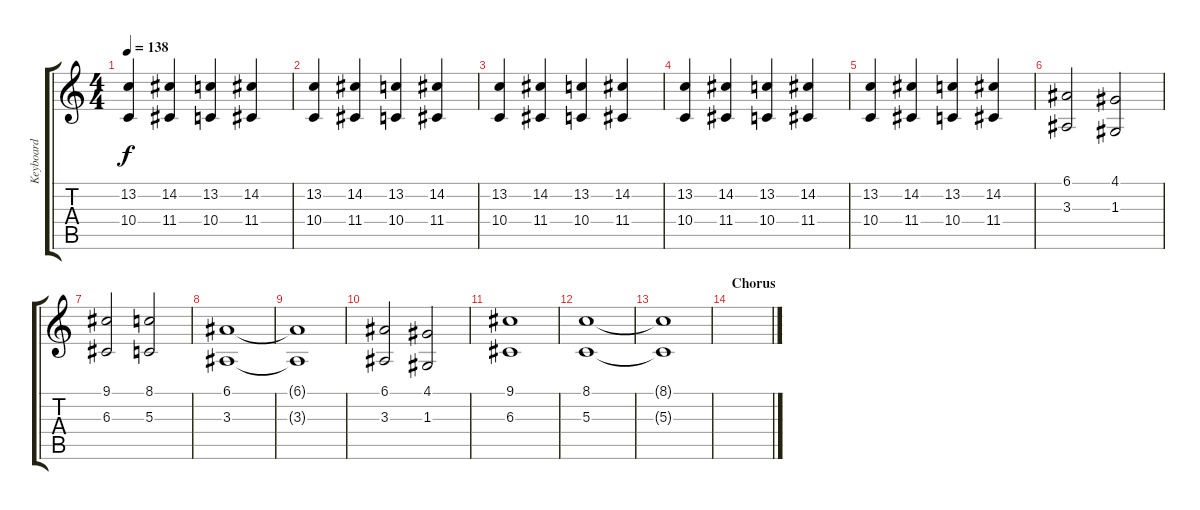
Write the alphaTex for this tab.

\track ("Keyboard" "Keyboard") {instrument drawbarorgan}
\staff {score tabs}
\tuning (E4 B3 G3 D3 A2 E2) {hide}
\ts (4 4)
\tempo 138
\clef g2
\ks c
(13.2 10.4).4{dy f} (14.2 11.4).4 (13.2 10.4).4 (14.2 11.4).4 |
(13.2 10.4).4 (14.2 11.4).4 (13.2 10.4).4 (14.2 11.4).4 |
(13.2 10.4).4 (14.2 11.4).4 (13.2 10.4).4 (14.2 11.4).4 |
(13.2 10.4).4 (14.2 11.4).4 (13.2 10.4).4 (14.2 11.4).4 |
(13.2 10.4).4 (14.2 11.4).4 (13.2 10.4).4 (14.2 11.4).4 |
(6.1 3.3).2{instrument choiraahs} (4.1 1.3).2 |
(9.1 6.3).2 (8.1 5.3).2 |
(6.1 3.3).1 |
(6.1{t} 3.3{t}).1 |
(6.1 3.3).2{volume 5 instrument choiraahs} (4.1 1.3).2 |
(9.1 6.3).1 |
(8.1 5.3).1 |
(8.1{t} 5.3{t}).1 |
\section ("" "Chorus")
